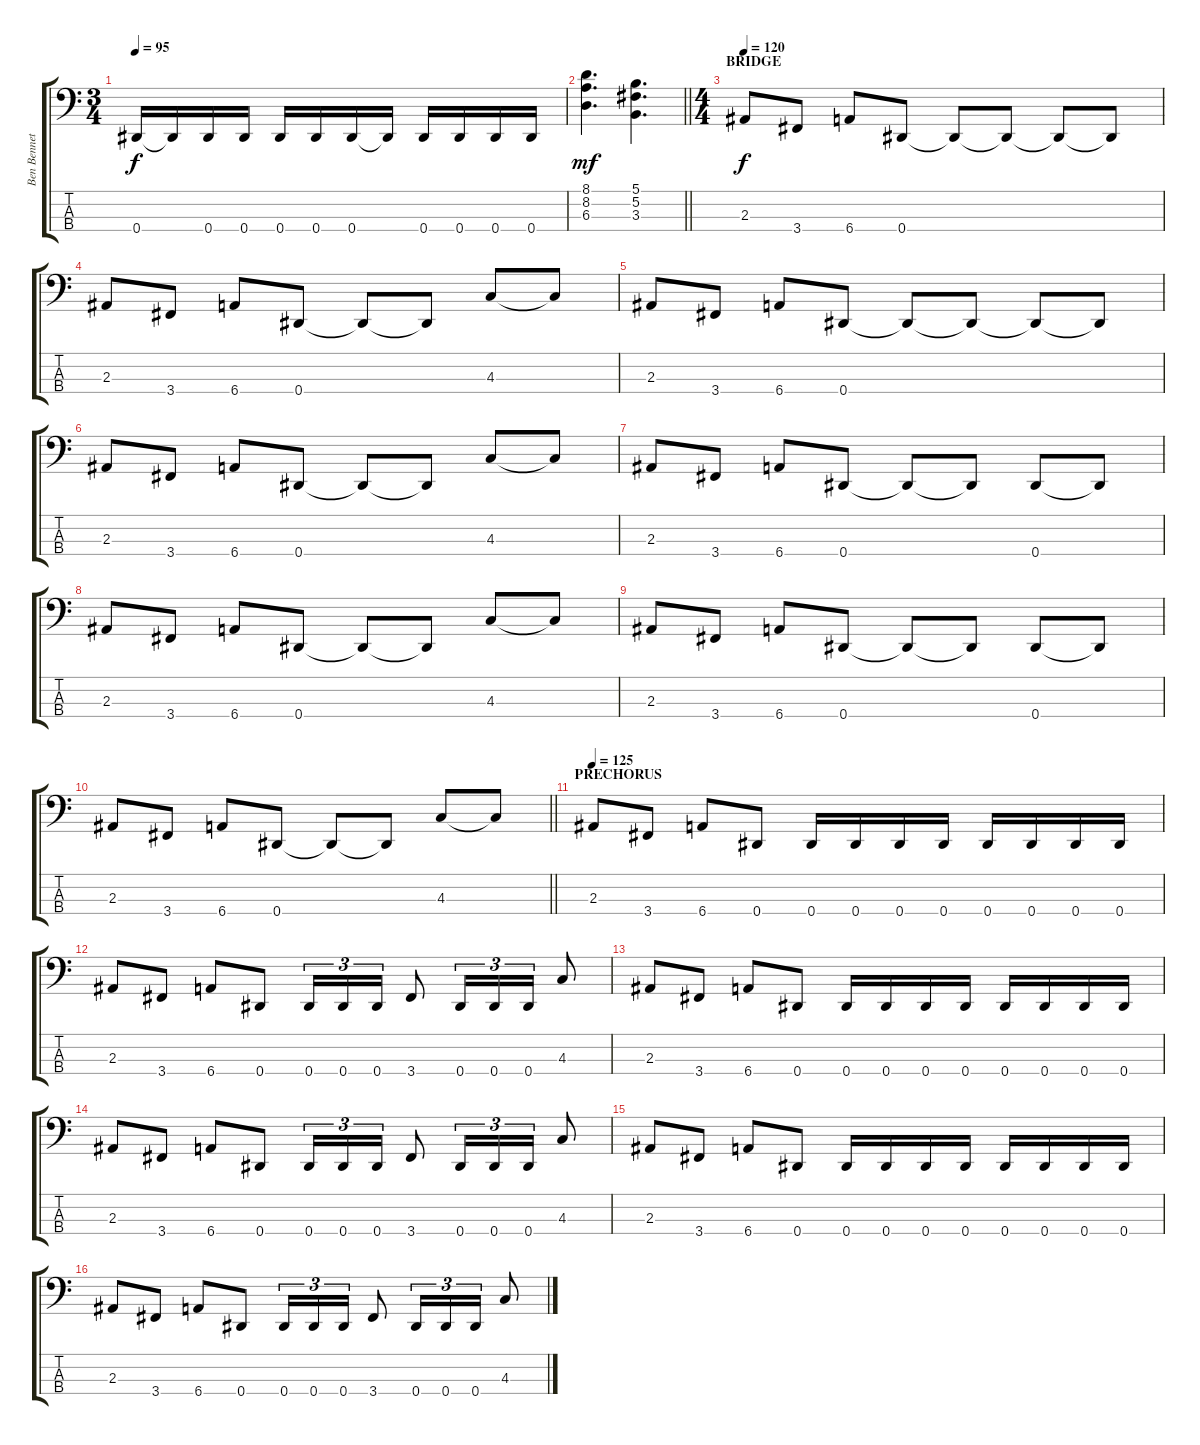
\track ("Ben Bennett" "Ben Bennet") {instrument electricbassfinger}
\staff {score tabs}
\tuning (Gb2 Db2 Ab1 Eb1) {hide}
\ts (3 4)
\tempo 95
\clef f4
\ks c
0.4.16{dy f} 0.4{t}.16 0.4.16 0.4.16 0.4.16 0.4.16 0.4.16 0.4{t}.16 0.4.16 0.4.16 0.4.16 0.4.16 |
\barLineRight lightlight
(8.1 8.2 6.3).4{d dy mf} (5.1 5.2 3.3).4{d} |
\ts (4 4)
\section ("" "BRIDGE")
\tempo 120
2.3.8{dy f} 3.4.8 6.4.8 0.4.8 0.4{t}.8 0.4{t}.8 0.4{t}.8 0.4{t}.8 |
2.3.8 3.4.8 6.4.8 0.4.8 0.4{t}.8 0.4{t}.8 4.3.8 4.3{t}.8 |
2.3.8 3.4.8 6.4.8 0.4.8 0.4{t}.8 0.4{t}.8 0.4{t}.8 0.4{t}.8 |
2.3.8 3.4.8 6.4.8 0.4.8 0.4{t}.8 0.4{t}.8 4.3.8 4.3{t}.8 |
2.3.8 3.4.8 6.4.8 0.4.8 0.4{t}.8 0.4{t}.8 0.4.8 0.4{t}.8 |
2.3.8 3.4.8 6.4.8 0.4.8 0.4{t}.8 0.4{t}.8 4.3.8 4.3{t}.8 |
2.3.8 3.4.8 6.4.8 0.4.8 0.4{t}.8 0.4{t}.8 0.4.8 0.4{t}.8 |
\barLineRight lightlight
2.3.8 3.4.8 6.4.8 0.4.8 0.4{t}.8 0.4{t}.8 4.3.8 4.3{t}.8 |
\section ("" "PRECHORUS")
\tempo 125
2.3.8 3.4.8 6.4.8 0.4.8 0.4.16 0.4.16 0.4.16 0.4.16 0.4.16 0.4.16 0.4.16 0.4.16 |
2.3.8 3.4.8 6.4.8 0.4.8 0.4.16{tu (3 2)} 0.4.16{tu (3 2)} 0.4.16{tu (3 2)} 3.4.8 0.4.16{tu (3 2)} 0.4.16{tu (3 2)} 0.4.16{tu (3 2)} 4.3.8 |
2.3.8 3.4.8 6.4.8 0.4.8 0.4.16 0.4.16 0.4.16 0.4.16 0.4.16 0.4.16 0.4.16 0.4.16 |
2.3.8 3.4.8 6.4.8 0.4.8 0.4.16{tu (3 2)} 0.4.16{tu (3 2)} 0.4.16{tu (3 2)} 3.4.8 0.4.16{tu (3 2)} 0.4.16{tu (3 2)} 0.4.16{tu (3 2)} 4.3.8 |
2.3.8 3.4.8 6.4.8 0.4.8 0.4.16 0.4.16 0.4.16 0.4.16 0.4.16 0.4.16 0.4.16 0.4.16 |
2.3.8 3.4.8 6.4.8 0.4.8 0.4.16{tu (3 2)} 0.4.16{tu (3 2)} 0.4.16{tu (3 2)} 3.4.8 0.4.16{tu (3 2)} 0.4.16{tu (3 2)} 0.4.16{tu (3 2)} 4.3.8
